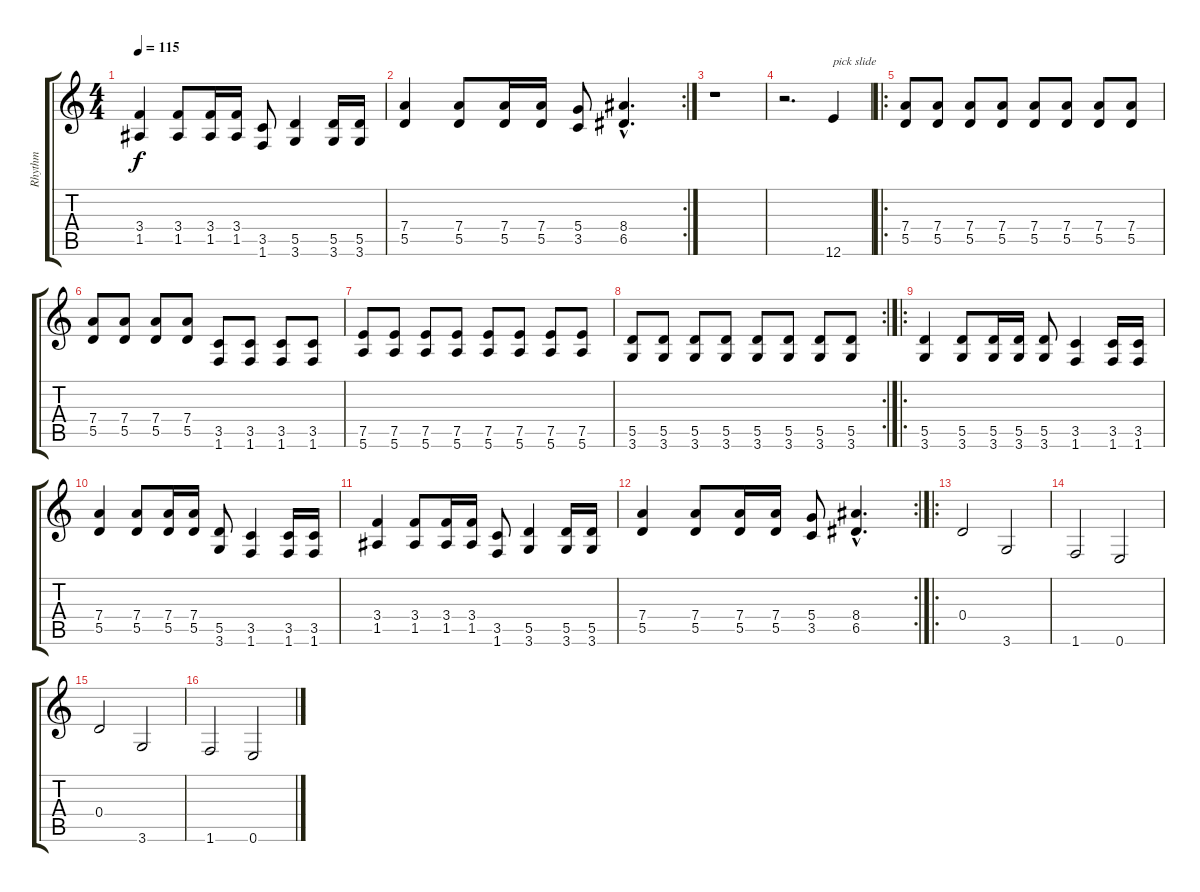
\track ("Rhythm" "Rhythm") {instrument distortionguitar}
\staff {score tabs}
\tuning (E4 B3 G3 D3 A2 E2) {hide}
\ts (4 4)
\tempo 115
\clef g2
\ks c
(3.4 1.5).4{dy f} (3.4 1.5).8 (3.4 1.5).16 (3.4 1.5).16 (3.5 1.6).8 (5.5 3.6).4 (5.5 3.6).16 (5.5 3.6).16 |
\rc 2
(7.4 5.5).4 (7.4 5.5).8 (7.4 5.5).16 (7.4 5.5).16 (5.4 3.5).8 (8.4{hac} 6.5{hac}).4{d} |
r.1 |
r.2{d} 12.6.4{txt "pick slide"} |
\ro
(7.4 5.5).8 (7.4 5.5).8 (7.4 5.5).8 (7.4 5.5).8 (7.4 5.5).8 (7.4 5.5).8 (7.4 5.5).8 (7.4 5.5).8 |
(7.4 5.5).8 (7.4 5.5).8 (7.4 5.5).8 (7.4 5.5).8 (3.5 1.6).8 (3.5 1.6).8 (3.5 1.6).8 (3.5 1.6).8 |
(7.5 5.6).8 (7.5 5.6).8 (7.5 5.6).8 (7.5 5.6).8 (7.5 5.6).8 (7.5 5.6).8 (7.5 5.6).8 (7.5 5.6).8 |
\rc 2
(5.5 3.6).8 (5.5 3.6).8 (5.5 3.6).8 (5.5 3.6).8 (5.5 3.6).8 (5.5 3.6).8 (5.5 3.6).8 (5.5 3.6).8 |
\ro
(5.5 3.6).4 (5.5 3.6).8 (5.5 3.6).16 (5.5 3.6).16 (5.5 3.6).8 (3.5 1.6).4 (3.5 1.6).16 (3.5 1.6).16 |
(7.4 5.5).4 (7.4 5.5).8 (7.4 5.5).16 (7.4 5.5).16 (5.5 3.6).8 (3.5 1.6).4 (3.5 1.6).16 (3.5 1.6).16 |
(3.4 1.5).4 (3.4 1.5).8 (3.4 1.5).16 (3.4 1.5).16 (3.5 1.6).8 (5.5 3.6).4 (5.5 3.6).16 (5.5 3.6).16 |
\rc 2
(7.4 5.5).4 (7.4 5.5).8 (7.4 5.5).16 (7.4 5.5).16 (5.4 3.5).8 (8.4{hac} 6.5{hac}).4{d} |
\ro
0.4.2 3.6.2 |
1.6.2 0.6.2 |
0.4.2 3.6.2 |
1.6.2 0.6.2
